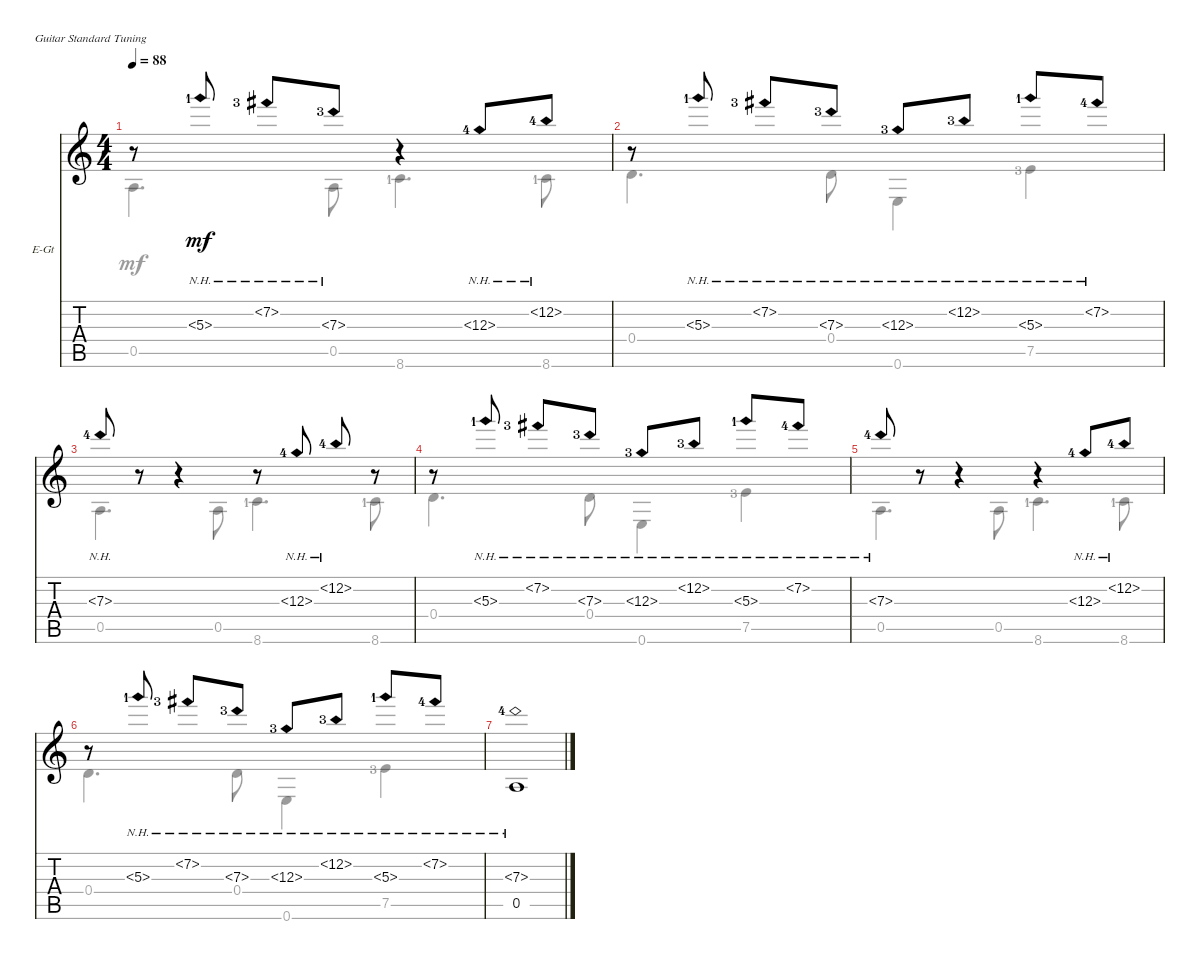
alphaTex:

\defaultSystemsLayout 4
\bracketExtendMode nobrackets
\firstSystemTrackNameOrientation horizontal
\otherSystemsTrackNameOrientation horizontal
\chordDiagramsInScore
\track ("аккомпанемент" "E-Gt") {instrument electricguitarjazz}
\staff {score tabs}
\tuning (E4 B3 G3 D3 A2 E2)
\voice
\ts (4 4)
\tempo 88
\clef g2
\ks c
r.8{dy mf} 5.3{nh lf 2}.8 7.2{nh lf 4}.8 7.3{nh lf 4}.8 r.4 12.3{nh lf 5}.8 12.2{nh lf 5}.8 |
r.8 5.3{nh lf 2}.8 7.2{nh lf 4}.8 7.3{nh lf 4}.8 12.3{nh lf 4}.8 12.2{nh lf 4}.8 5.3{nh lf 2}.8 7.2{nh lf 5}.8 |
7.3{nh lf 5}.8 r.8 r.4 r.8 12.3{nh lf 5}.8 12.2{nh lf 5}.8 r.8 |
r.8 5.3{nh lf 2}.8 7.2{nh lf 4}.8 7.3{nh lf 4}.8 12.3{nh lf 4}.8 12.2{nh lf 4}.8 5.3{nh lf 2}.8 7.2{nh lf 5}.8 |
7.3{nh lf 5}.8 r.8 r.4 r.4 12.3{nh lf 5}.8 12.2{nh lf 5}.8 |
r.8 5.3{nh lf 2}.8 7.2{nh lf 4}.8 7.3{nh lf 4}.8 12.3{nh lf 4}.8 12.2{nh lf 4}.8 5.3{nh lf 2}.8 7.2{nh lf 5}.8 |
(7.3{nh lf 5} 0.5).1
\voice
\clef g2
\ottava regular
\simile none
\ks c
0.5.4{d dy mf} 0.5.8 8.6{lf 2}.4{d} 8.6{lf 2}.8 |
0.4.4{d} 0.4.8 0.6.4 7.5{lf 4}.4 |
0.5.4{d} 0.5.8 8.6{lf 2}.4{d} 8.6{lf 2}.8 |
0.4.4{d} 0.4.8 0.6.4 7.5{lf 4}.4 |
0.5.4{d} 0.5.8 8.6{lf 2}.4{d} 8.6{lf 2}.8 |
0.4.4{d} 0.4.8 0.6.4 7.5{lf 4}.4 |
